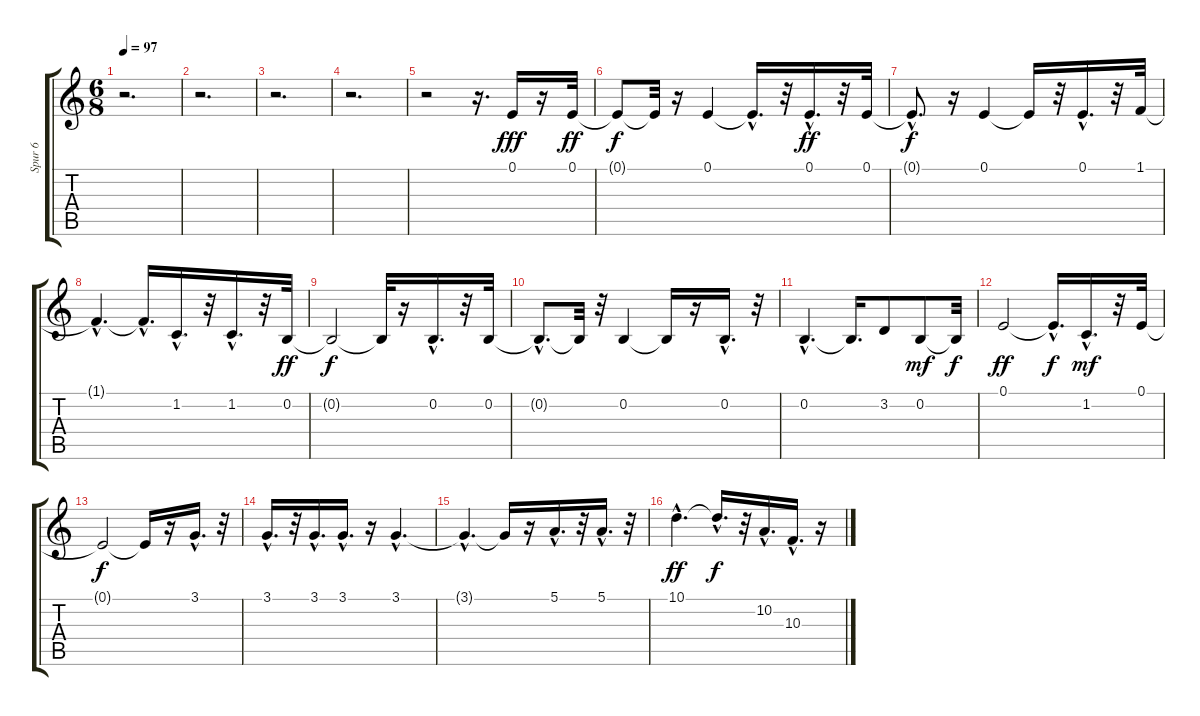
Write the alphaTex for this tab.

\track ("Spur 6" "Spur 6") {instrument flute}
\staff {score tabs}
\tuning (E4 B3 G3 D3 A2 E2) {hide}
\ts (6 8)
\tempo 97
\clef g2
\ks c
r.2{d dy fff} |
r.2{d} |
r.2{d} |
r.2{d} |
r.2 r.16{d} 0.1.16 r.16 0.1.32{dy ff} |
0.1{t}.8{dy f} 0.1{t}.32 r.16 0.1.4 0.1{hac t}.16{d} r.32 0.1{hac}.16{d dy ff} r.32 0.1.32 |
0.1{hac t}.8{d dy f} r.16 0.1.4 0.1{t}.16 r.32 0.1{hac}.16{d} r.32 1.1.32 |
1.1{hac t}.4{d} 1.1{hac t}.16{d} 1.2{hac}.16{d} r.32 1.2{hac}.16{d} r.32 0.2.32{dy ff} |
0.2{t}.2{dy f} 0.2{t}.32 r.16 0.2{hac}.16{d} r.32 0.2.32 |
0.2{hac t}.8{d} 0.2{t}.32 r.32 0.2.4 0.2{t}.16 r.16 0.2{hac}.16{d} r.32 |
0.2{hac}.4{d} 0.2{t}.16{d} 3.2.8 0.2.8{dy mf} 0.2{t}.32{dy f} |
0.1.2{dy ff} 0.1{hac t}.16{d dy f} 1.2{hac}.16{d dy mf} r.32 0.1.32 |
0.1{t}.2{dy f} 0.1{t}.16 r.16 3.1{hac}.16{d} r.32 |
3.1{hac}.16{d} r.32 3.1{hac}.16{d} 3.1{hac}.16{d} r.16 3.1{hac}.4{d} |
3.1{hac t}.4{d} 3.1{t}.16 r.16 5.1{hac}.16{d} r.32 5.1{hac}.16{d} r.32 |
10.1{hac}.4{d dy ff} 10.1{hac t}.16{d dy f} r.32 10.2{hac}.16{d} 10.3{hac}.16{d} r.16
